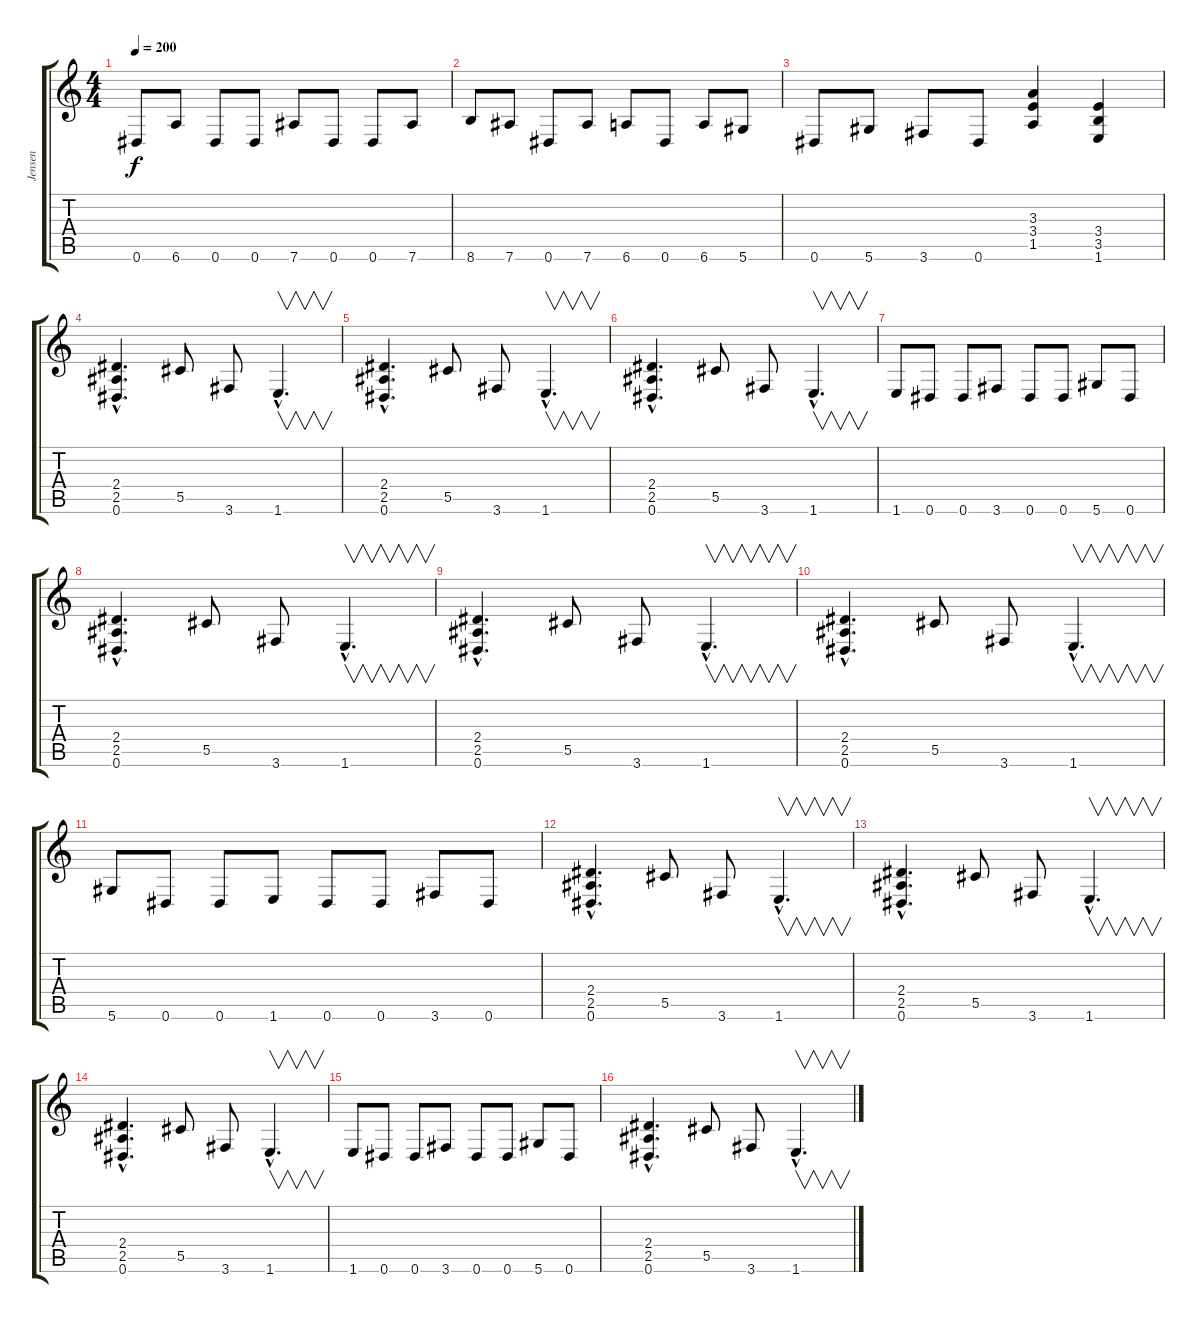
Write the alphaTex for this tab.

\track ("Jensen" "Jensen") {instrument overdrivenguitar}
\staff {score tabs}
\tuning (Eb4 Bb3 Gb3 Db3 Ab2 Eb2) {hide}
\ts (4 4)
\tempo 200
\clef g2
\ks c
0.6.8{dy f} 6.6.8 0.6.8 0.6.8 7.6.8 0.6.8 0.6.8 7.6.8 |
8.6.8 7.6.8 0.6.8 7.6.8 6.6.8 0.6.8 6.6.8 5.6.8 |
0.6.8 5.6.8 3.6.8 0.6.8 (3.3 3.4 1.5).4 (3.4 3.5 1.6).4 |
(2.4{hac} 2.5{hac} 0.6{hac}).4{d} 5.5.8 3.6.8 1.6{hac}.4{v d} |
(2.4{hac} 2.5{hac} 0.6{hac}).4{d} 5.5.8 3.6.8 1.6{hac}.4{v d} |
(2.4{hac} 2.5{hac} 0.6{hac}).4{d} 5.5.8 3.6.8 1.6{hac}.4{v d} |
1.6.8 0.6.8 0.6.8 3.6.8 0.6.8 0.6.8 5.6.8 0.6.8 |
(2.4{hac} 2.5{hac} 0.6{hac}).4{d} 5.5.8 3.6.8 1.6{hac}.4{v d} |
(2.4{hac} 2.5{hac} 0.6{hac}).4{d} 5.5.8 3.6.8 1.6{hac}.4{v d} |
(2.4{hac} 2.5{hac} 0.6{hac}).4{d} 5.5.8 3.6.8 1.6{hac}.4{v d} |
5.6.8 0.6.8 0.6.8 1.6.8 0.6.8 0.6.8 3.6.8 0.6.8 |
(2.4{hac} 2.5{hac} 0.6{hac}).4{d} 5.5.8 3.6.8 1.6{hac}.4{v d} |
(2.4{hac} 2.5{hac} 0.6{hac}).4{d} 5.5.8 3.6.8 1.6{hac}.4{v d} |
(2.4{hac} 2.5{hac} 0.6{hac}).4{d} 5.5.8 3.6.8 1.6{hac}.4{v d} |
1.6.8 0.6.8 0.6.8 3.6.8 0.6.8 0.6.8 5.6.8 0.6.8 |
(2.4{hac} 2.5{hac} 0.6{hac}).4{d} 5.5.8 3.6.8 1.6{hac}.4{v d}
